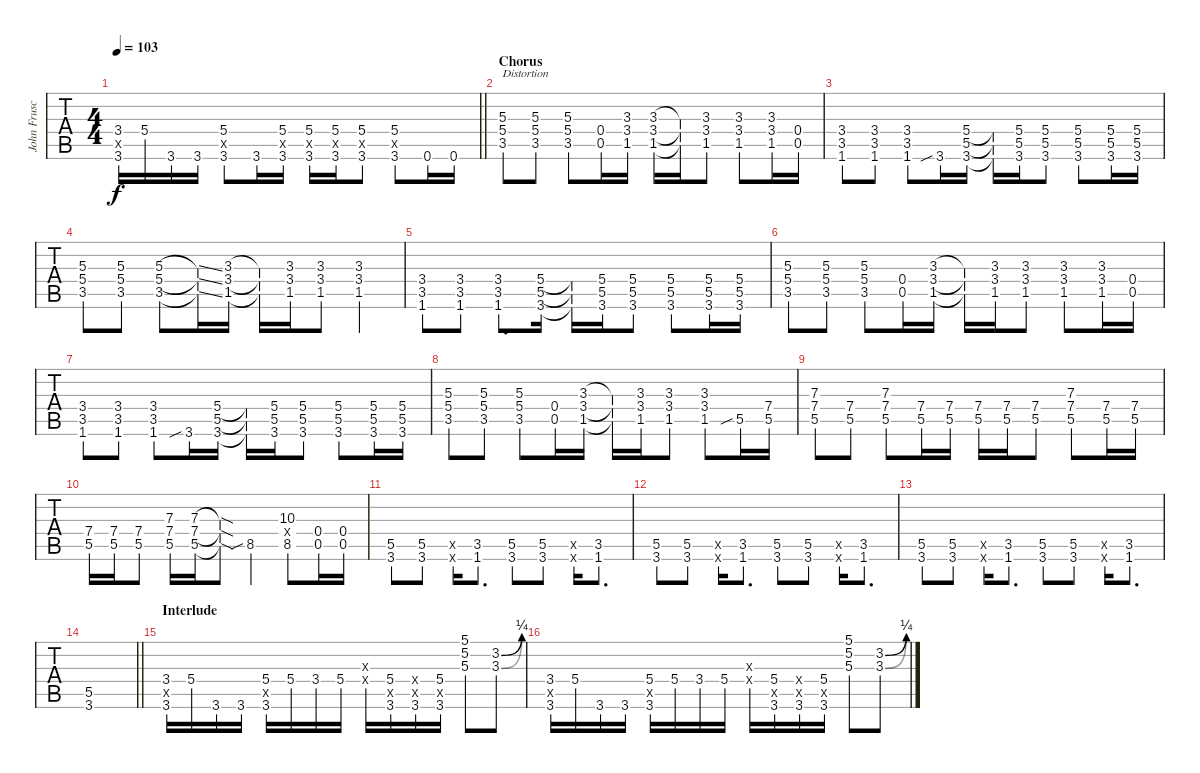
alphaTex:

\track ("John Frusciante (Lead Guitar)" "John Frusc") {instrument electricguitarclean}
\staff {tabs}
\tuning (E4 B3 G3 D3 A2 E2) {hide}
\ts (4 4)
\tempo 103
\clef g2
\barLineRight lightlight
\ks bb
(3.4 0.5{x} 3.6{lf 1}).16{dy f} 5.4.16 3.6{lf 1}.16 3.6{lf 1}.16 (5.4 0.5{x} 3.6{lf 1}).8 3.6{lf 1}.16 (5.4 0.5{x} 3.6{lf 1}).16 (5.4 0.5{x} 3.6{lf 1}).16 (5.4 0.5{x} 3.6{lf 1}).16 (5.4 0.5{x} 3.6{lf 1}).8 (5.4 0.5{x} 3.6{lf 1}).8 0.6.16 0.6.16 |
\section ("" "Chorus")
(5.3 5.4 3.5).8{txt "Distortion" instrument electricguitarclean} (5.3 5.4 3.5).8 (5.3 5.4 3.5).8 (0.4 0.5).16 (3.3 3.4 1.5).16 (3.3 3.4 1.5).16 (3.3{t} 3.4{t} 1.5{t}).16 (3.3 3.4 1.5).8 (3.3 3.4 1.5).8 (3.3 3.4 1.5).16 (0.4 0.5).16 |
(3.4 3.5 1.6).8 (3.4 3.5 1.6).8 (3.4 3.5 1.6).8 3.6{sib}.16 (5.4 5.5 3.6).16 (5.4{t} 5.5{t} 3.6{t}).16 (5.4 5.5 3.6).16 (5.4 5.5 3.6).8 (5.4 5.5 3.6).8 (5.4 5.5 3.6).16 (5.4 5.5 3.6).16 |
(5.3 5.4 3.5).8 (5.3 5.4 3.5).8 (5.3 5.4 3.5).8 (5.3{ss t} 5.4{ss t} 3.5{ss t}).16 (3.3 3.4 1.5).16 (3.3{t} 3.4{t} 1.5{t}).16 (3.3 3.4 1.5).16 (3.3 3.4 1.5).8 (3.3 3.4 1.5).4 |
(3.4 3.5 1.6).8 (3.4 3.5 1.6).8 (3.4 3.5 1.6).8{d} (5.4 5.5 3.6).16 (5.4{t} 5.5{t} 3.6{t}).16 (5.4 5.5 3.6).16 (5.4 5.5 3.6).8 (5.4 5.5 3.6).8 (5.4 5.5 3.6).16 (5.4 5.5 3.6).16 |
(5.3 5.4 3.5).8 (5.3 5.4 3.5).8 (5.3 5.4 3.5).8 (0.4 0.5).16 (3.3 3.4 1.5).16 (3.3{t} 3.4{t} 1.5{t}).16 (3.3 3.4 1.5).16 (3.3 3.4 1.5).8 (3.3 3.4 1.5).8 (3.3 3.4 1.5).16 (0.4 0.5).16 |
(3.4 3.5 1.6).8 (3.4 3.5 1.6).8 (3.4 3.5 1.6).8 3.6{sib}.16 (5.4 5.5 3.6).16 (5.4{t} 5.5{t} 3.6{t}).16 (5.4 5.5 3.6).16 (5.4 5.5 3.6).8 (5.4 5.5 3.6).8 (5.4 5.5 3.6).16 (5.4 5.5 3.6).16 |
(5.3 5.4 3.5).8 (5.3 5.4 3.5).8 (5.3 5.4 3.5).8 (0.4 0.5).16 (3.3 3.4 1.5).16 (3.3{t} 3.4{t} 1.5{t}).16 (3.3 3.4 1.5).16 (3.3 3.4 1.5).8 (3.3 3.4 1.5).8 5.5{sib}.16 (7.4 5.5).16 |
(7.3 7.4 5.5).8 (7.4 5.5).8 (7.3 7.4 5.5).8 (7.4 5.5).16 (7.4 5.5).16 (7.4 5.5).16 (7.4 5.5).16 (7.4 5.5).8 (7.3 7.4 5.5).8 (7.4 5.5).16 (7.4 5.5).16 |
(7.4 5.5).16 (7.4 5.5).16 (7.4 5.5).8 (7.3 7.4 5.5).16 (7.3 7.4 5.5).16 (7.3{sod t} 7.4{sod t} 5.5{sod t}).8 8.5{sib}.4 (10.3 0.4{x} 8.5).8 (0.4 0.5).16 (0.4 0.5).16 |
(5.5 3.6).8 (5.5 3.6).8 (0.5{x} 0.6{x}).16 (3.5 1.6).8{d} (5.5 3.6).8 (5.5 3.6).8 (0.5{x} 0.6{x}).16 (3.5 1.6).8{d} |
(5.5 3.6).8 (5.5 3.6).8 (0.5{x} 0.6{x}).16 (3.5 1.6).8{d} (5.5 3.6).8 (5.5 3.6).8 (0.5{x} 0.6{x}).16 (3.5 1.6).8{d} |
(5.5 3.6).8 (5.5 3.6).8 (0.5{x} 0.6{x}).16 (3.5 1.6).8{d} (5.5 3.6).8 (5.5 3.6).8 (0.5{x} 0.6{x}).16 (3.5 1.6).8{d} |
\barLineRight lightlight
(5.5 3.6).1 |
\section ("" "Interlude")
(3.4 0.5{x} 3.6{lf 1}).16{instrument electricguitarclean} 5.4.16 3.6{lf 1}.16 3.6{lf 1}.16 (5.4 0.5{x} 3.6{lf 1}).16 5.4.16 3.4.16 5.4.16 (0.3{x} 0.4{x}).16 (5.4 0.5{x} 3.6{lf 1}).16 (0.4{x} 0.5{x} 3.6{lf 1}).16 (5.4 0.5{x} 3.6{lf 1}).16 (5.1 5.2 5.3).8 (3.2{be (bend 0 0 60 1)} 3.3{be (bend 0 0 60 1)}).8 |
(3.4 0.5{x} 3.6{lf 1}).16 5.4.16 3.6{lf 1}.16 3.6{lf 1}.16 (5.4 0.5{x} 3.6{lf 1}).16 5.4.16 3.4.16 5.4.16 (0.3{x} 0.4{x}).16 (5.4 0.5{x} 3.6{lf 1}).16 (0.4{x} 0.5{x} 3.6{lf 1}).16 (5.4 0.5{x} 3.6{lf 1}).16 (5.1 5.2 5.3).8 (3.2{be (bend 0 0 60 1)} 3.3{be (bend 0 0 60 1)}).8
